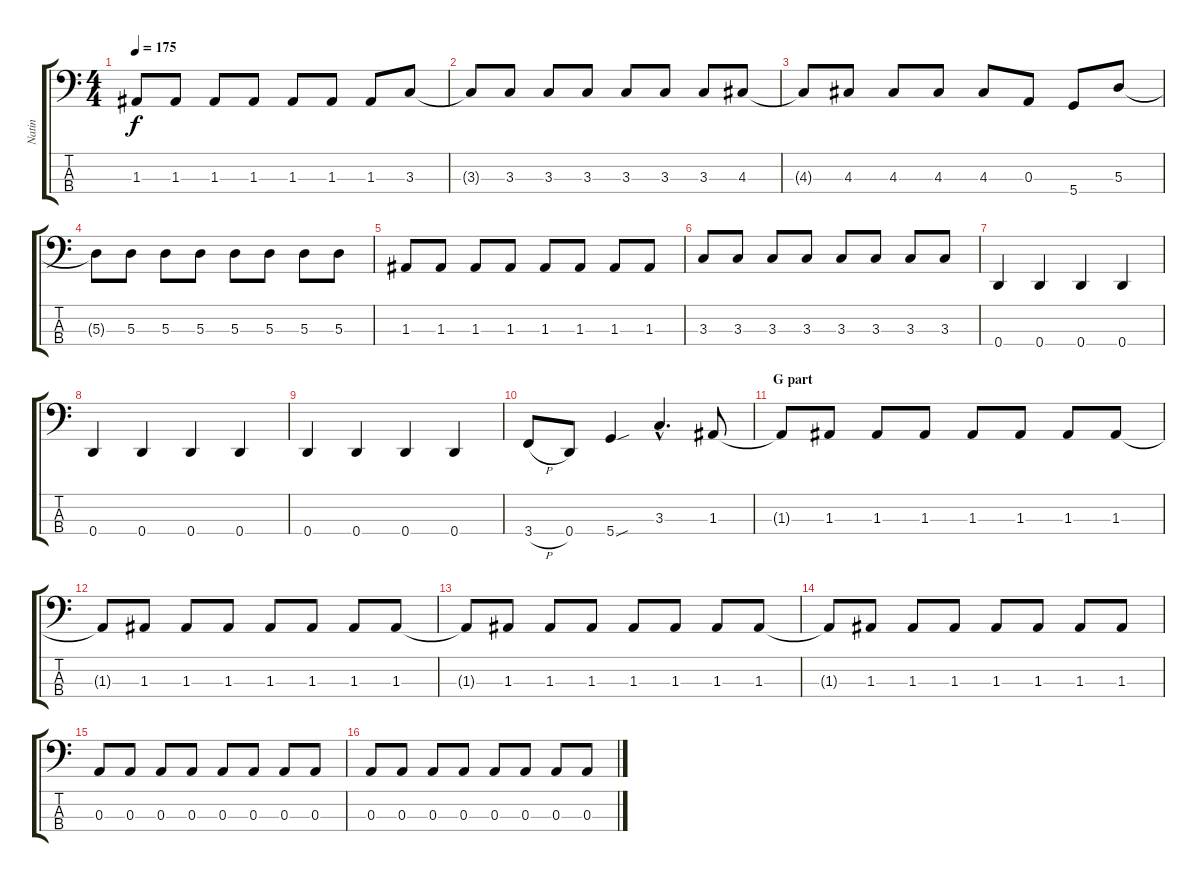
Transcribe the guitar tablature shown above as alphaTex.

\track ("Natin" "Natin") {instrument electricbasspick}
\staff {score tabs}
\tuning (G2 D2 A1 D1) {hide}
\ts (4 4)
\tempo 175
\clef f4
\ks c
1.3{t}.8{dy f} 1.3.8 1.3.8 1.3.8 1.3.8 1.3.8 1.3.8 3.3.8 |
3.3{t}.8 3.3.8 3.3.8 3.3.8 3.3.8 3.3.8 3.3.8 4.3.8 |
4.3{t}.8 4.3.8 4.3.8 4.3.8 4.3.8 0.3.8 5.4.8 5.3.8 |
5.3{t}.8 5.3.8 5.3.8 5.3.8 5.3.8 5.3.8 5.3.8 5.3.8 |
1.3.8 1.3.8 1.3.8 1.3.8 1.3.8 1.3.8 1.3.8 1.3.8 |
3.3.8 3.3.8 3.3.8 3.3.8 3.3.8 3.3.8 3.3.8 3.3.8 |
0.4.4 0.4.4 0.4.4 0.4.4 |
0.4.4 0.4.4 0.4.4 0.4.4 |
0.4.4 0.4.4 0.4.4 0.4.4 |
3.4{h}.8 0.4.8 5.4{sou}.4 3.3{hac}.4{d} 1.3.8 |
\section ("" "G part")
1.3{t}.8 1.3.8 1.3.8 1.3.8 1.3.8 1.3.8 1.3.8 1.3.8 |
1.3{t}.8 1.3.8 1.3.8 1.3.8 1.3.8 1.3.8 1.3.8 1.3.8 |
1.3{t}.8 1.3.8 1.3.8 1.3.8 1.3.8 1.3.8 1.3.8 1.3.8 |
1.3{t}.8 1.3.8 1.3.8 1.3.8 1.3.8 1.3.8 1.3.8 1.3.8 |
0.3.8 0.3.8 0.3.8 0.3.8 0.3.8 0.3.8 0.3.8 0.3.8 |
0.3.8 0.3.8 0.3.8 0.3.8 0.3.8 0.3.8 0.3.8 0.3.8
